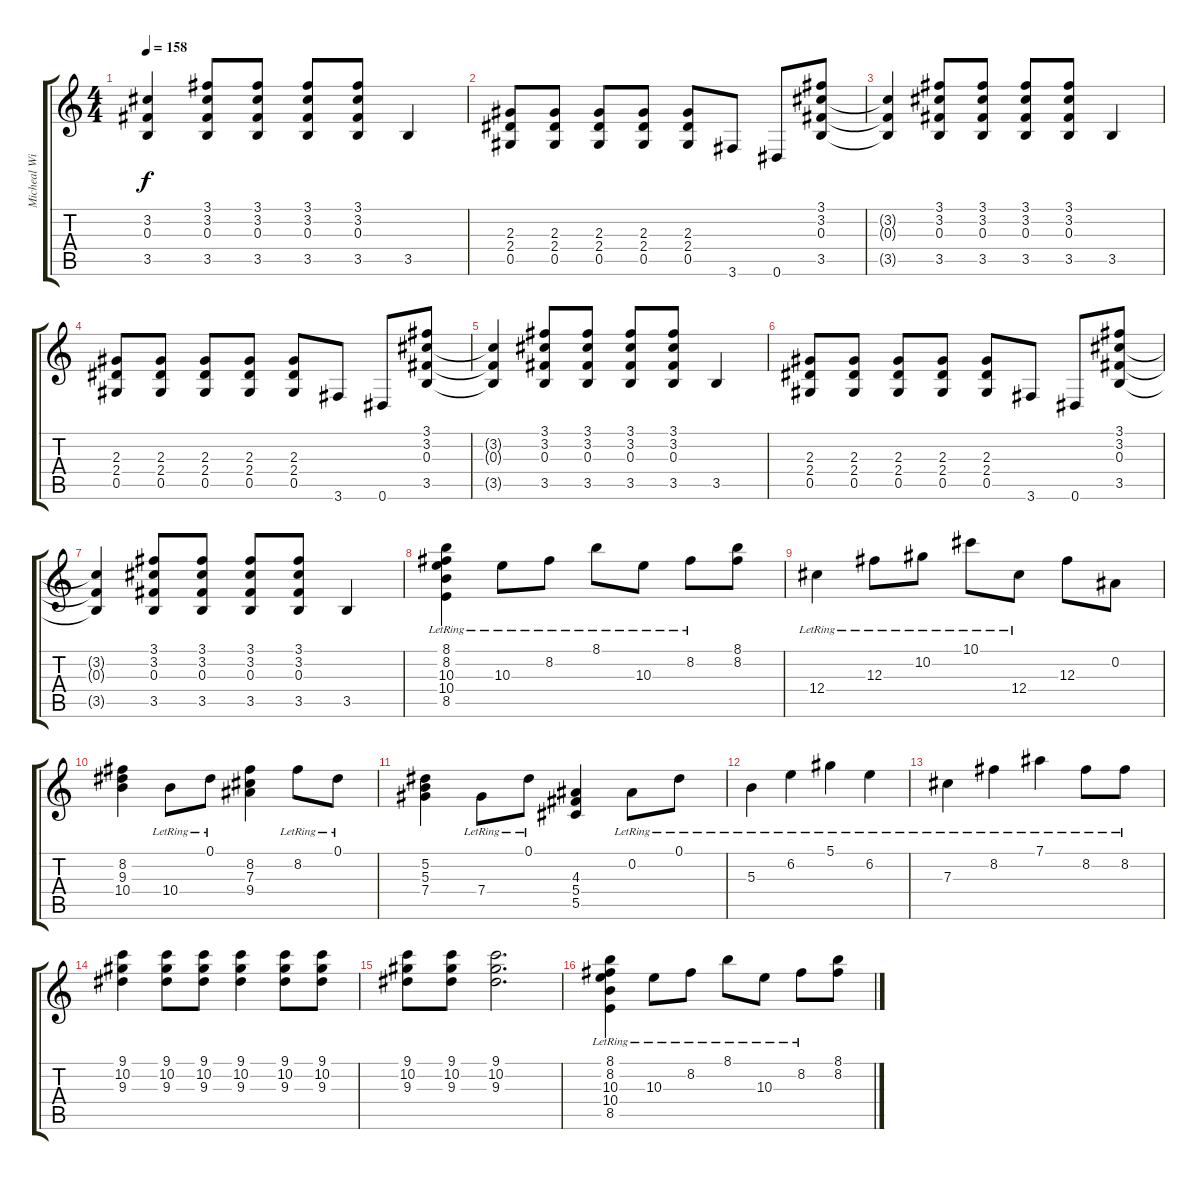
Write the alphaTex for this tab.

\track ("Micheal Wilton" "Micheal Wi") {instrument distortionguitar}
\staff {score tabs}
\tuning (Eb4 Bb3 Gb3 Db3 Ab2 Eb2) {hide}
\ts (4 4)
\tempo 158
\clef g2
\ks c
(3.2{t} 0.3{t} 3.5{t}).4{dy f} (3.1 3.2 0.3 3.5).8 (3.1 3.2 0.3 3.5).8 (3.1 3.2 0.3 3.5).8 (3.1 3.2 0.3 3.5).8 3.5.4 |
(2.3 2.4 0.5).8 (2.3 2.4 0.5).8 (2.3 2.4 0.5).8 (2.3 2.4 0.5).8 (2.3 2.4 0.5).8 3.6.8 0.6.8 (3.1 3.2 0.3 3.5).8 |
(3.2{t} 0.3{t} 3.5{t}).4 (3.1 3.2 0.3 3.5).8 (3.1 3.2 0.3 3.5).8 (3.1 3.2 0.3 3.5).8 (3.1 3.2 0.3 3.5).8 3.5.4 |
(2.3 2.4 0.5).8 (2.3 2.4 0.5).8 (2.3 2.4 0.5).8 (2.3 2.4 0.5).8 (2.3 2.4 0.5).8 3.6.8 0.6.8 (3.1 3.2 0.3 3.5).8 |
(3.2{t} 0.3{t} 3.5{t}).4 (3.1 3.2 0.3 3.5).8 (3.1 3.2 0.3 3.5).8 (3.1 3.2 0.3 3.5).8 (3.1 3.2 0.3 3.5).8 3.5.4 |
(2.3 2.4 0.5).8 (2.3 2.4 0.5).8 (2.3 2.4 0.5).8 (2.3 2.4 0.5).8 (2.3 2.4 0.5).8 3.6.8 0.6.8 (3.1 3.2 0.3 3.5).8 |
(3.2{t} 0.3{t} 3.5{t}).4 (3.1 3.2 0.3 3.5).8 (3.1 3.2 0.3 3.5).8 (3.1 3.2 0.3 3.5).8 (3.1 3.2 0.3 3.5).8 3.5.4 |
(8.1{lr} 8.2{lr} 10.3{lr} 10.4{lr} 8.5{lr}).4{instrument acousticguitarsteel} 10.3{lr}.8 8.2{lr}.8 8.1{lr}.8 10.3{lr}.8 8.2{lr}.8 (8.1 8.2).8 |
12.4{lr}.4 12.3{lr}.8 10.2{lr}.8 10.1{lr}.8 12.4{lr}.8 12.3.8 0.2.8 |
(8.2 9.3 10.4).4 10.4{lr}.8 0.1{lr}.8 (8.2 7.3 9.4).4 8.2{lr}.8 0.1{lr}.8 |
(5.2 5.3 7.4).4 7.4{lr}.8 0.1{lr}.8 (4.3 5.4 5.5).4 0.2{lr}.8 0.1{lr}.8 |
5.3{lr}.4 6.2{lr}.4 5.1{lr}.4 6.2{lr}.4 |
7.3{lr}.4 8.2{lr}.4 7.1{lr}.4 8.2{lr}.8 8.2{lr}.8 |
(9.1 10.2 9.3).4 (9.1 10.2 9.3).8 (9.1 10.2 9.3).8 (9.1 10.2 9.3).4 (9.1 10.2 9.3).8 (9.1 10.2 9.3).8 |
(9.1 10.2 9.3).8 (9.1 10.2 9.3).8 (9.1 10.2 9.3).2{d} |
(8.1{lr} 8.2{lr} 10.3{lr} 10.4{lr} 8.5{lr}).4 10.3{lr}.8 8.2{lr}.8 8.1{lr}.8 10.3{lr}.8 8.2{lr}.8 (8.1 8.2).8
